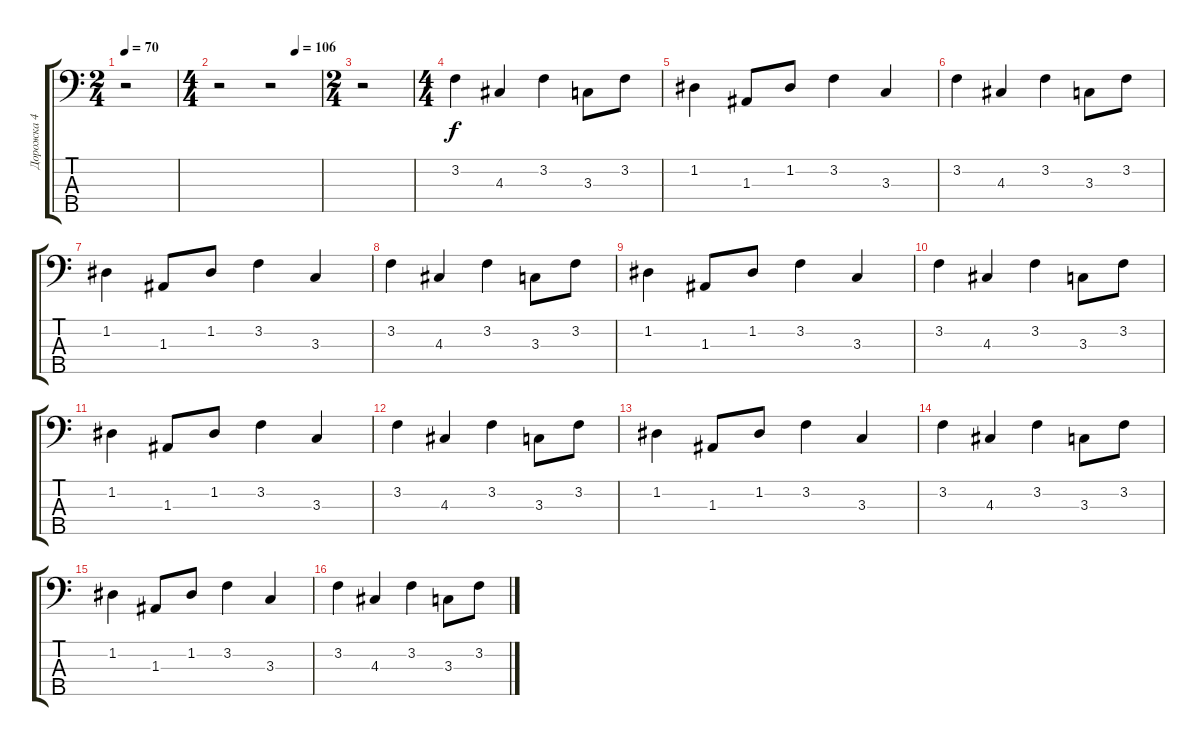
\track ("Дорожка 4" "Дорожка 4") {instrument electricbassfinger}
\staff {score tabs}
\tuning (G2 D2 A1 E1 B0) {hide}
\ts (2 4)
\tempo 70
\clef f4
\ks c
r.2{dy f} |
\ts (4 4)
\tempo (106 0.75)
r.2 r.2 |
\ts (2 4)
r.2 |
\ts (4 4)
3.2.4 4.3.4 3.2.4 3.3.8 3.2.8 |
1.2.4 1.3.8 1.2.8 3.2.4 3.3.4 |
3.2.4 4.3.4 3.2.4 3.3.8 3.2.8 |
1.2.4 1.3.8 1.2.8 3.2.4 3.3.4 |
3.2.4 4.3.4 3.2.4 3.3.8 3.2.8 |
1.2.4 1.3.8 1.2.8 3.2.4 3.3.4 |
3.2.4 4.3.4 3.2.4 3.3.8 3.2.8 |
1.2.4 1.3.8 1.2.8 3.2.4 3.3.4 |
3.2.4 4.3.4 3.2.4 3.3.8 3.2.8 |
1.2.4 1.3.8 1.2.8 3.2.4 3.3.4 |
3.2.4 4.3.4 3.2.4 3.3.8 3.2.8 |
1.2.4 1.3.8 1.2.8 3.2.4 3.3.4 |
3.2.4 4.3.4 3.2.4 3.3.8 3.2.8
